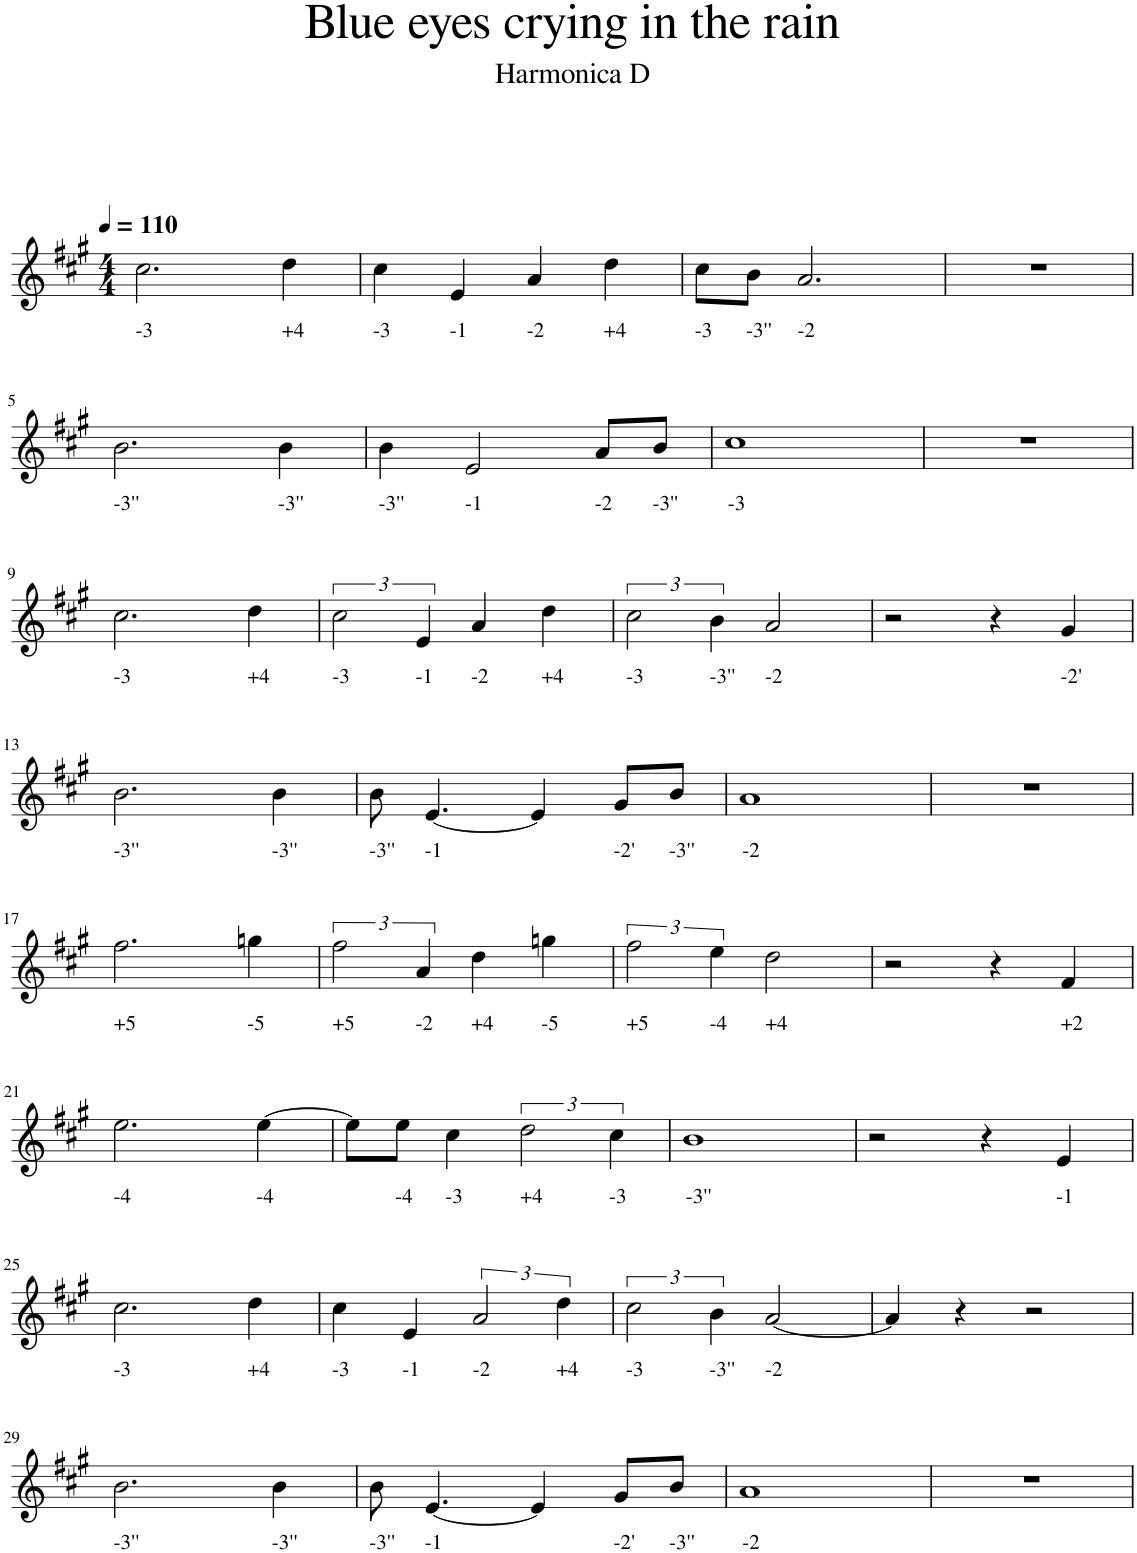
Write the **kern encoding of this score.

**kern
*part1
*staff1
*I"Melody
*clefG2
*k[f#c#g#]
*M4/4
*MM110
=1
!LO:TX:b:t=-3
2.cc#\
!LO:TX:b:t=+4
4dd\
=2
!LO:TX:b:t=-3
4cc#\
!LO:TX:b:t=-1
4e/
!LO:TX:b:t=-2
4a/
!LO:TX:b:t=+4
4dd\
=3
!LO:TX:b:t=-3
8cc#\L
!LO:TX:b:t=-3''
8b\J
!LO:TX:b:t=-2
2.a/
=4
1r
!!LO:LB:g=z
=5
!LO:TX:b:t=-3''
2.b\
!LO:TX:b:t=-3''
4b\
=6
!LO:TX:b:t=-3''
4b\
!LO:TX:b:t=-1
2e/
!LO:TX:b:t=-2
8a/L
!LO:TX:b:t=-3''
8b/J
=7
!LO:TX:b:t=-3
1cc#
=8
1r
!!LO:LB:g=z
=9
!LO:TX:b:t=-3
2.cc#\
!LO:TX:b:t=+4
4dd\
=10
!LO:TX:b:t=-3
3cc#\
!LO:TX:b:t=-1
6e/
!LO:TX:b:t=-2
4a/
!LO:TX:b:t=+4
4dd\
=11
!LO:TX:b:t=-3
3cc#\
!LO:TX:b:t=-3''
6b\
!LO:TX:b:t=-2
2a/
=12
2r
4r
!LO:TX:b:t=-2'
4g#/
!!LO:LB:g=z
=13
!LO:TX:b:t=-3''
2.b\
!LO:TX:b:t=-3''
4b\
=14
!LO:TX:b:t=-3''
8b\
!LO:TX:b:t=-1
[4.e/
4e/]
!LO:TX:b:t=-2'
8g#/L
!LO:TX:b:t=-3''
8b/J
=15
!LO:TX:b:t=-2
1a
=16
1r
!!LO:LB:g=z
=17
!LO:TX:b:t=+5
2.ff#\
!LO:TX:b:t=-5
4ggn\
=18
!LO:TX:b:t=+5
3ff#\
!LO:TX:b:t=-2
6a/
!LO:TX:b:t=+4
4dd\
!LO:TX:b:t=-5
4ggn\
=19
!LO:TX:b:t=+5
3ff#\
!LO:TX:b:t=-4
6ee\
!LO:TX:b:t=+4
2dd\
=20
2r
4r
!LO:TX:b:t=+2
4f#/
!!LO:LB:g=z
=21
!LO:TX:b:t=-4
2.ee\
!LO:TX:b:t=-4
[4ee\
=22
8ee\L]
!LO:TX:b:t=-4
8ee\J
!LO:TX:b:t=-3
4cc#\
!LO:TX:b:t=+4
3dd\
!LO:TX:b:t=-3
6cc#\
=23
!LO:TX:b:t=-3''
1b
=24
2r
4r
!LO:TX:b:t=-1
4e/
!!LO:LB:g=z
=25
!LO:TX:b:t=-3
2.cc#\
!LO:TX:b:t=+4
4dd\
=26
!LO:TX:b:t=-3
4cc#\
!LO:TX:b:t=-1
4e/
!LO:TX:b:t=-2
3a/
!LO:TX:b:t=+4
6dd\
=27
!LO:TX:b:t=-3
3cc#\
!LO:TX:b:t=-3''
6b\
!LO:TX:b:t=-2
[2a/
=28
4a/]
4r
2r
!!LO:LB:g=z
=29
!LO:TX:b:t=-3''
2.b\
!LO:TX:b:t=-3''
4b\
=30
!LO:TX:b:t=-3''
8b\
!LO:TX:b:t=-1
[4.e/
4e/]
!LO:TX:b:t=-2'
8g#/L
!LO:TX:b:t=-3''
8b/J
=31
!LO:TX:b:t=-2
1a
=32
1r
=
*-
